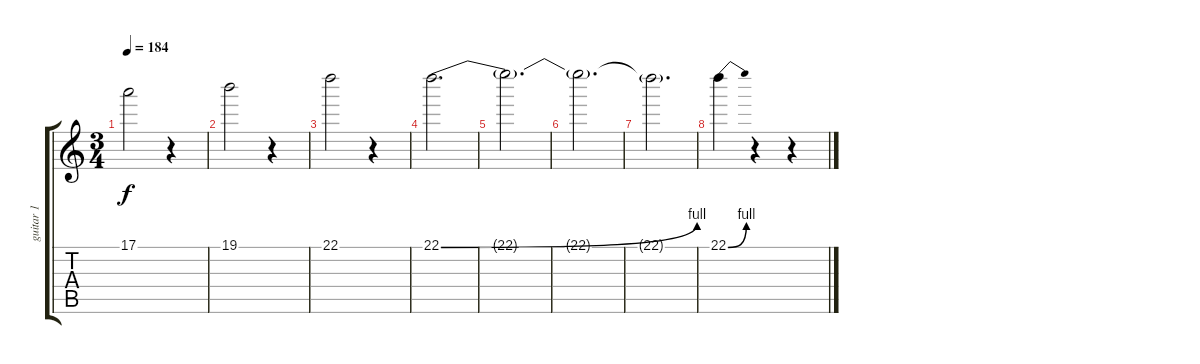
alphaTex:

\track ("guitar 1" "guitar 1") {instrument overdrivenguitar}
\staff {score tabs}
\tuning (E4 B3 G3 D3 A2 E2) {hide}
\ts (3 4)
\tempo 184
\clef g2
\ks c
17.1.2{dy f} r.4 |
19.1.2 r.4 |
22.1.2 r.4 |
22.1{be (bend 0 0 60 4)}.2{d} |
22.1{t}.2{d} |
22.1{t}.2{d} |
22.1{t}.2{d} |
22.1{be (bend 0 0 60 4)}.4 r.4 r.4
